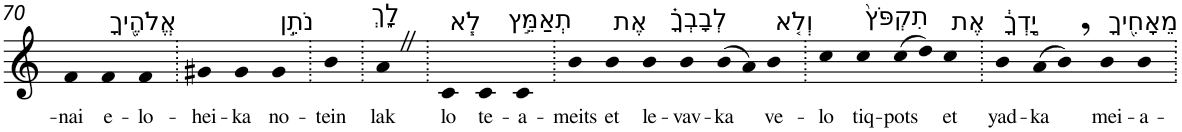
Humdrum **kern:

**kern	**text
*part1	*part1
*staff1	*staff1
*I"Piano	*
*I'Pno	*
!!LO:PB:g=z
*clefG2	*
*k[]	*
=70	=70
!	!LO:LY:b
4f	-nai
!LO:TX:a:t=אֱלֹהֶ֖יךָ	!
!	!LO:LY:b
4f	e-
!	!LO:LY:b
4f	-lo-
=71.	=71.
!	!LO:LY:b
4g#X	-hei-
!	!LO:LY:b
4g#	-ka
!LO:TX:a:t=נֹתֵ֣ן	!
!	!LO:LY:b
4g#	no-
=72.	=72.
!	!LO:LY:b
4b	-tein
=73.	=73.
!LO:TX:a:t=לָ֑ךְ	!
!	!LO:LY:b
4aZ	lak
=74.	=74.
!LO:TX:a:t=לֹ֧א	!
!	!LO:LY:b
4c	lo
!LO:TX:a:t=תְאַמֵּ֣ץ	!
!	!LO:LY:b
4c	te-
!	!LO:LY:b
4c	-a-
=75.	=75.
!	!LO:LY:b
4b	-meits
!LO:TX:a:t=אֶת	!
!	!LO:LY:b
4b	et
!LO:TX:a:t=לְבָבְךָ֗	!
!	!LO:LY:b
4b	le-
!	!LO:LY:b
4b	-vav-
!	!LO:LY:b
(8b	-ka
8a)	.
!LO:TX:a:t=וְלֹ֤א	!
!	!LO:LY:b
4b	ve-
=76.	=76.
!	!LO:LY:b
4cc	-lo
!LO:TX:a:t=תִקְפֹּץ֙	!
!	!LO:LY:b
4cc	tiq-
!	!LO:LY:b
(8cc	-pots
8dd)	.
!LO:TX:a:t=אֶת	!
!	!LO:LY:b
4cc	et
=77.	=77.
!LO:TX:a:t=יָ֣דְךָ֔	!
!	!LO:LY:b
4b	yad-
!	!LO:LY:b
(8a	-ka
8b,)	.
!LO:TX:a:t=מֵאָחִ֖יךָ	!
!	!LO:LY:b
4b	mei-
!	!LO:LY:b
4b	-a-
=.	=.
*-	*-
